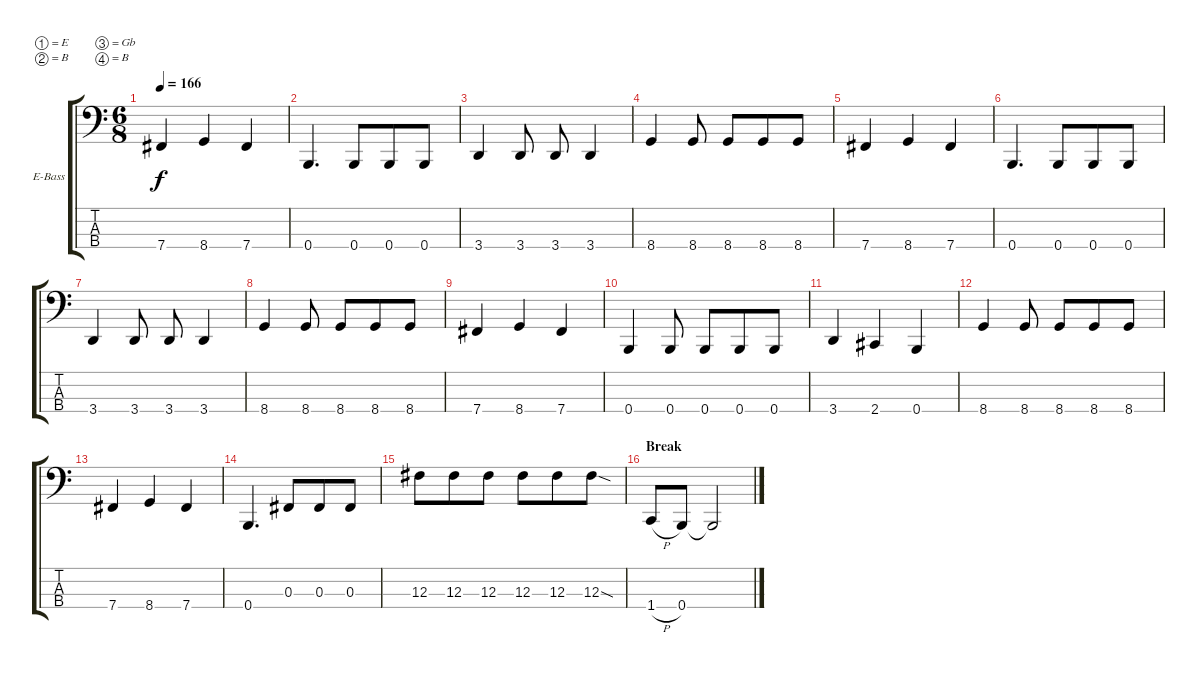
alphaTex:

\bracketExtendMode groupsimilarinstruments
\firstSystemTrackNameOrientation horizontal
\otherSystemsTrackNameOrientation horizontal
\track ("Bass" "E-Bass") {instrument electricbassfinger}
\staff {score tabs}
\tuning (E2 B1 Gb1 B0)
\ts (6 8)
\tempo 166
\clef f4
\ks c
7.4.4{dy f} 8.4.4 7.4.4 |
0.4.4{d} 0.4.8 0.4.8 0.4.8 |
3.4.4 3.4.8 3.4.8 3.4.4 |
8.4.4 8.4.8 8.4.8 8.4.8 8.4.8 |
7.4.4 8.4.4 7.4.4 |
0.4.4{d} 0.4.8 0.4.8 0.4.8 |
3.4.4 3.4.8 3.4.8 3.4.4 |
8.4.4 8.4.8 8.4.8 8.4.8 8.4.8 |
7.4.4 8.4.4 7.4.4 |
0.4.4 0.4.8 0.4.8 0.4.8 0.4.8 |
3.4.4 2.4.4 0.4.4 |
8.4.4 8.4.8 8.4.8 8.4.8 8.4.8 |
7.4.4 8.4.4 7.4.4 |
0.4.4{d} 0.3.8 0.3.8 0.3.8 |
12.3.8 12.3.8 12.3.8 12.3.8 12.3.8 12.3{sod}.8 |
\section ("" "Break")
1.4{h}.8 0.4.8 0.4{t}.2
